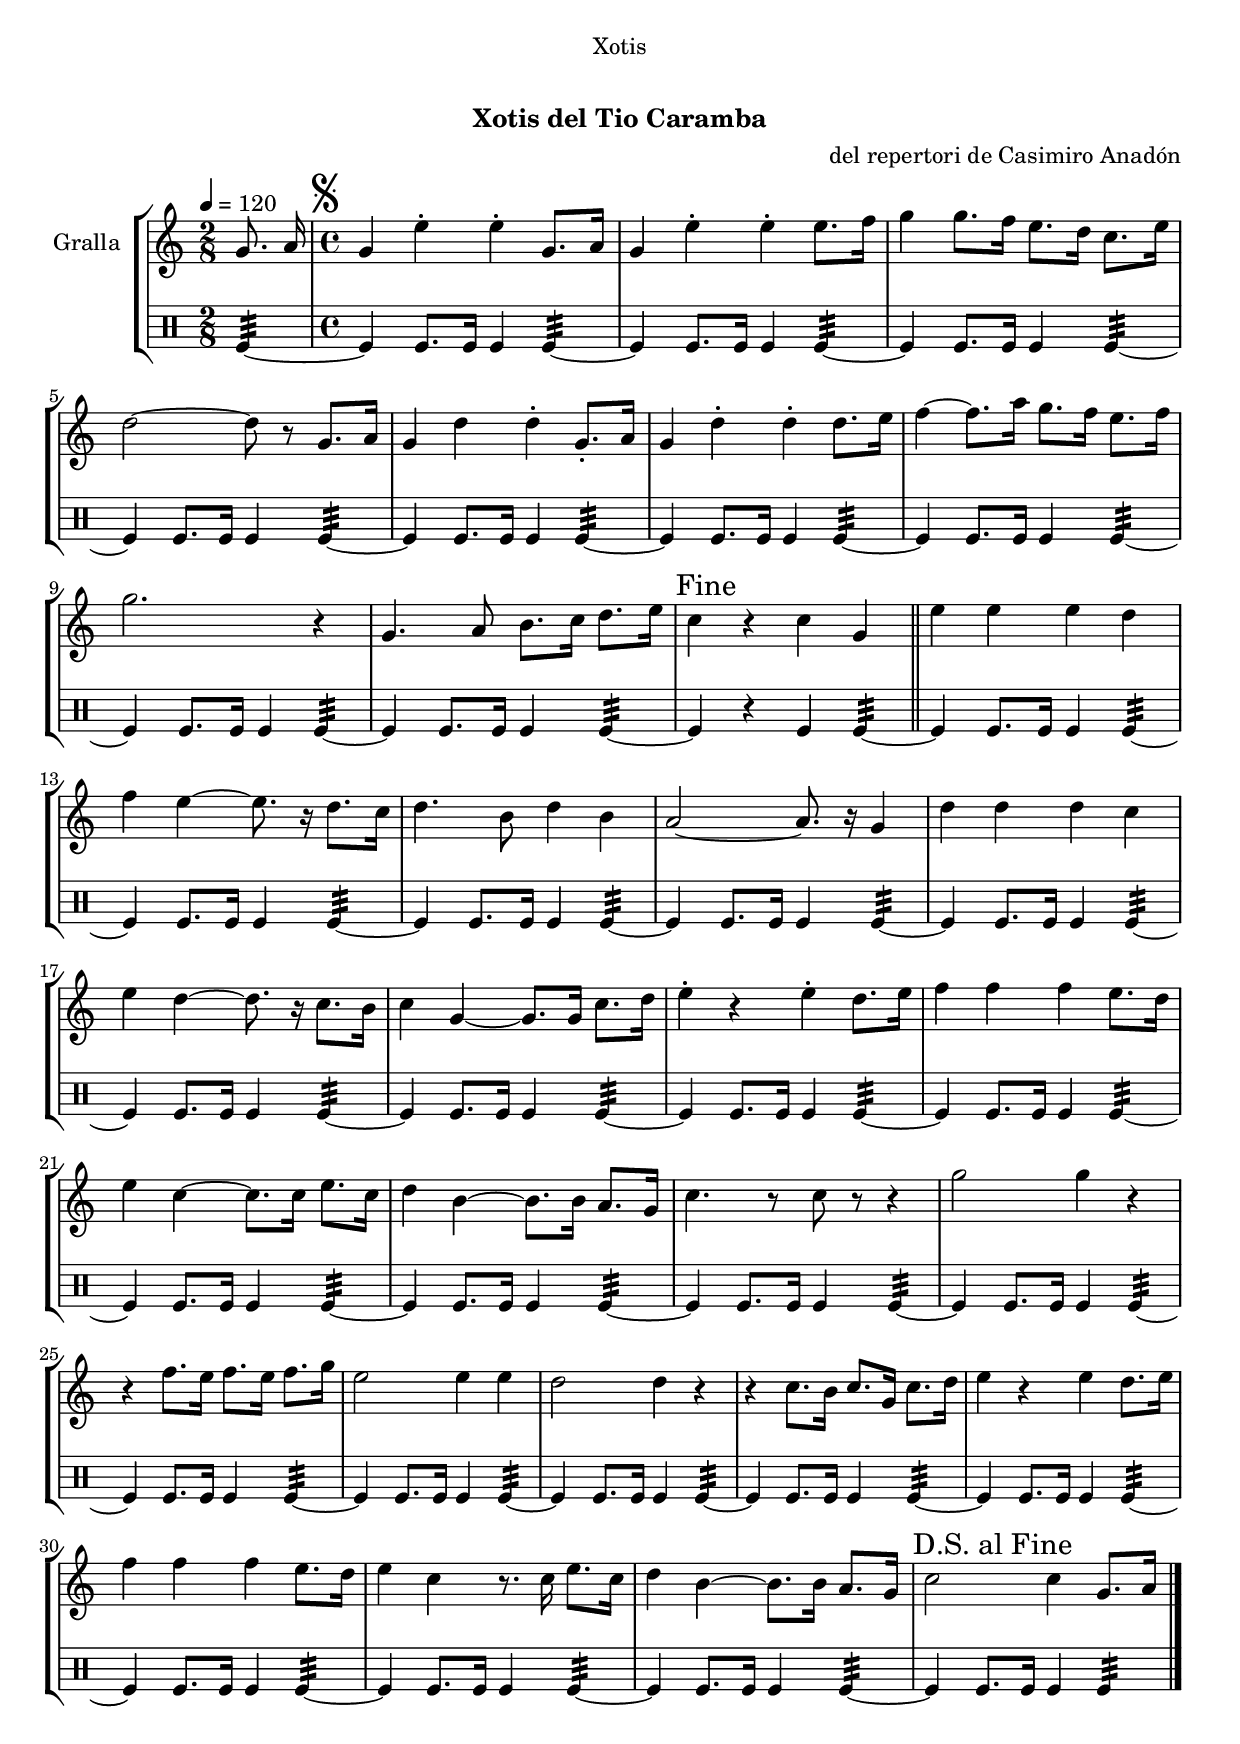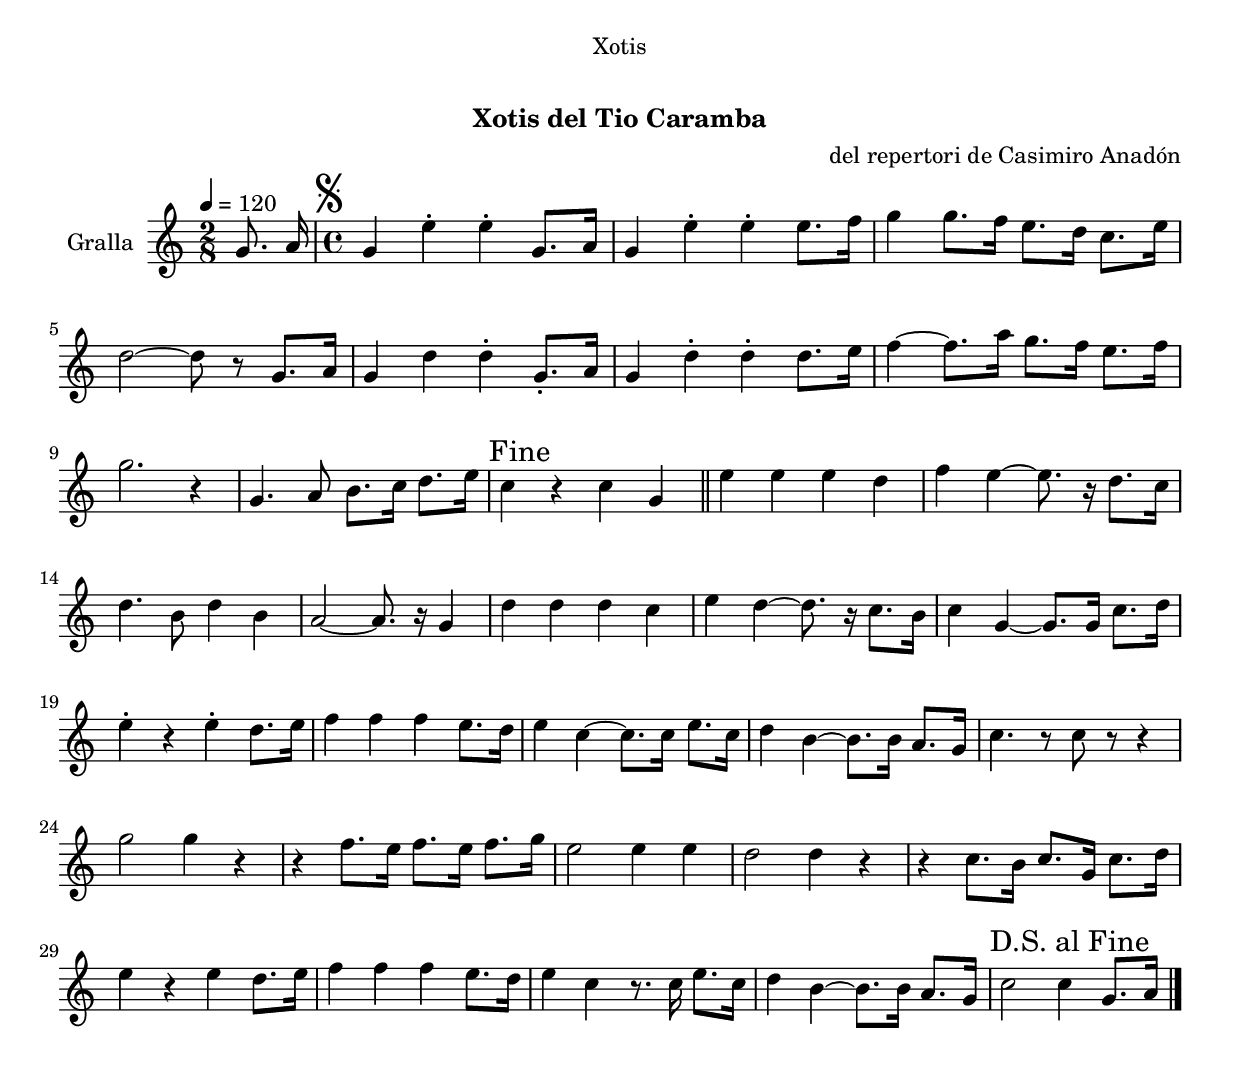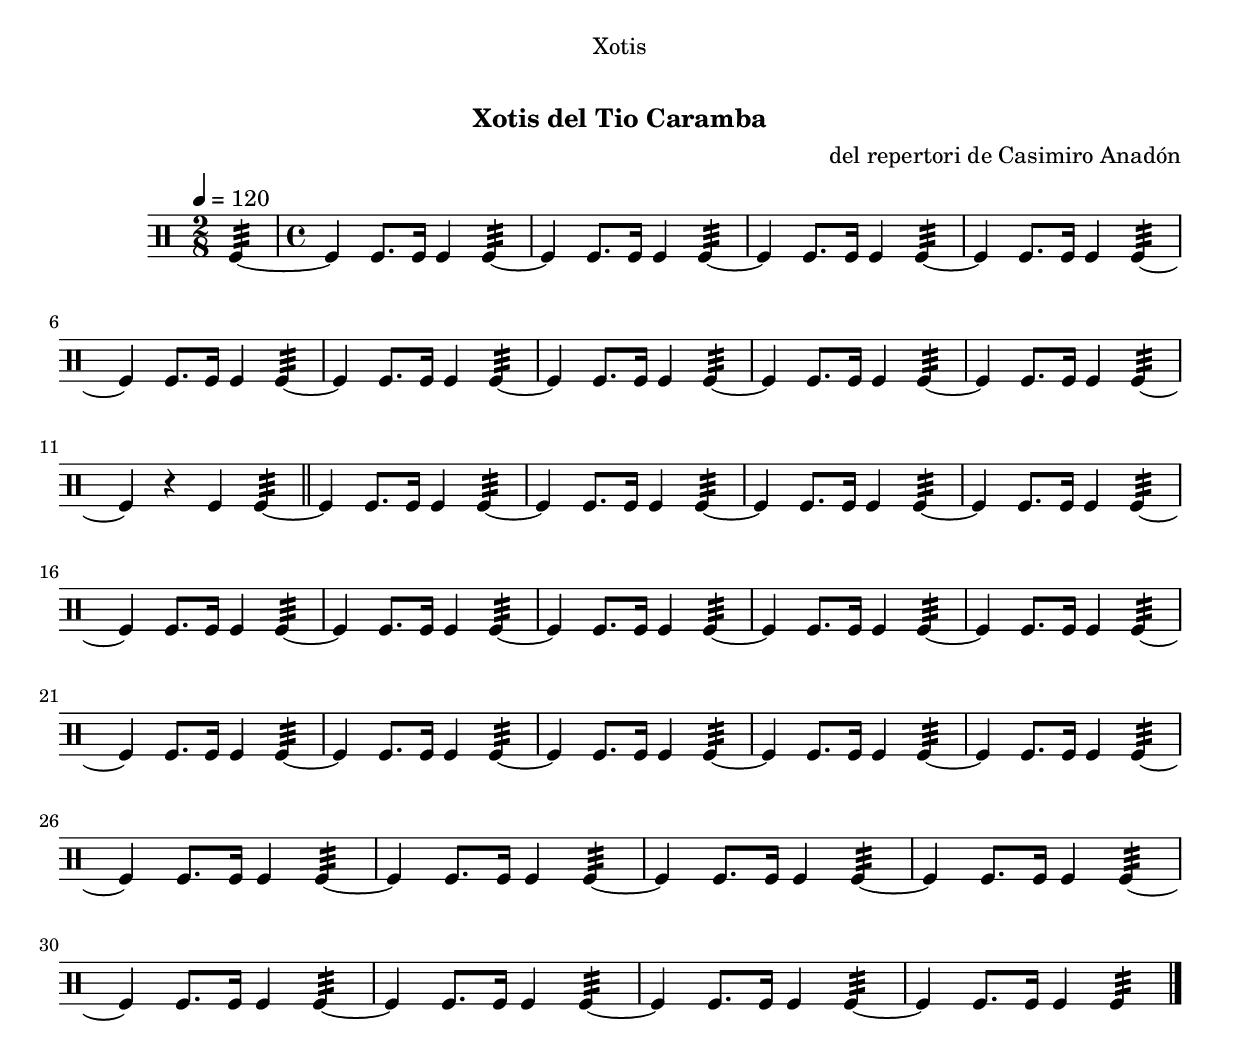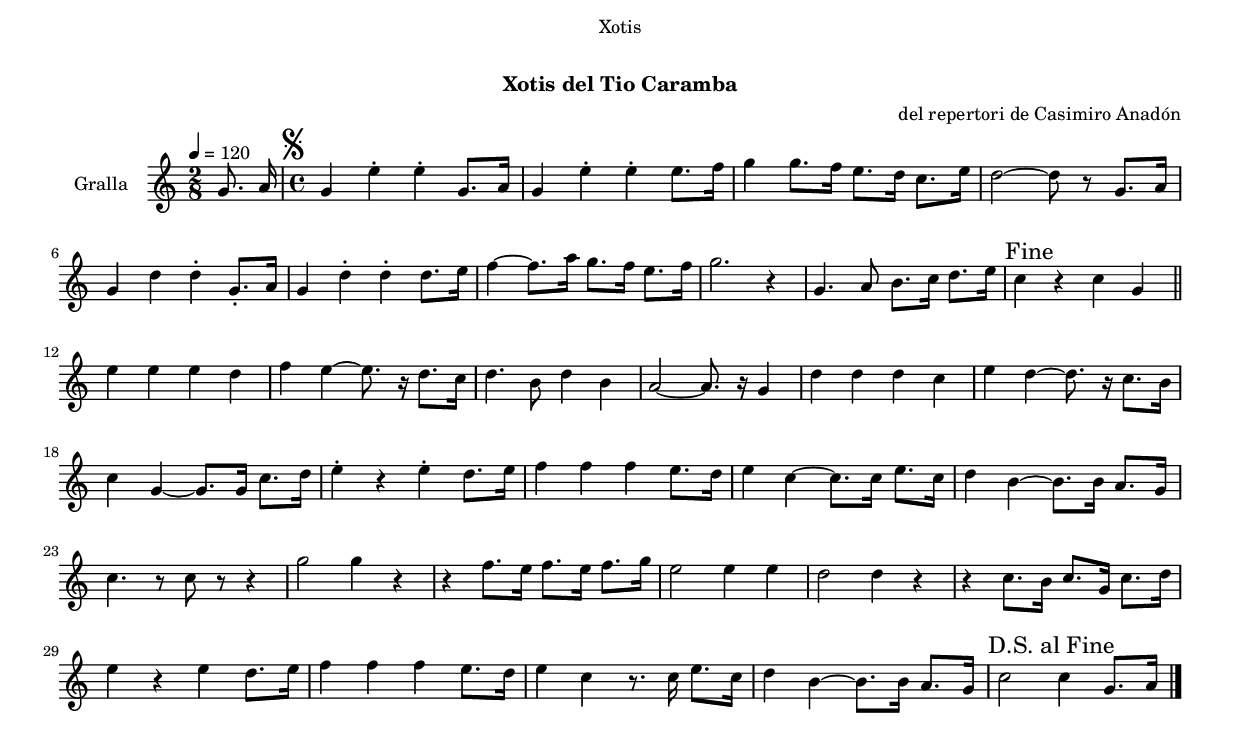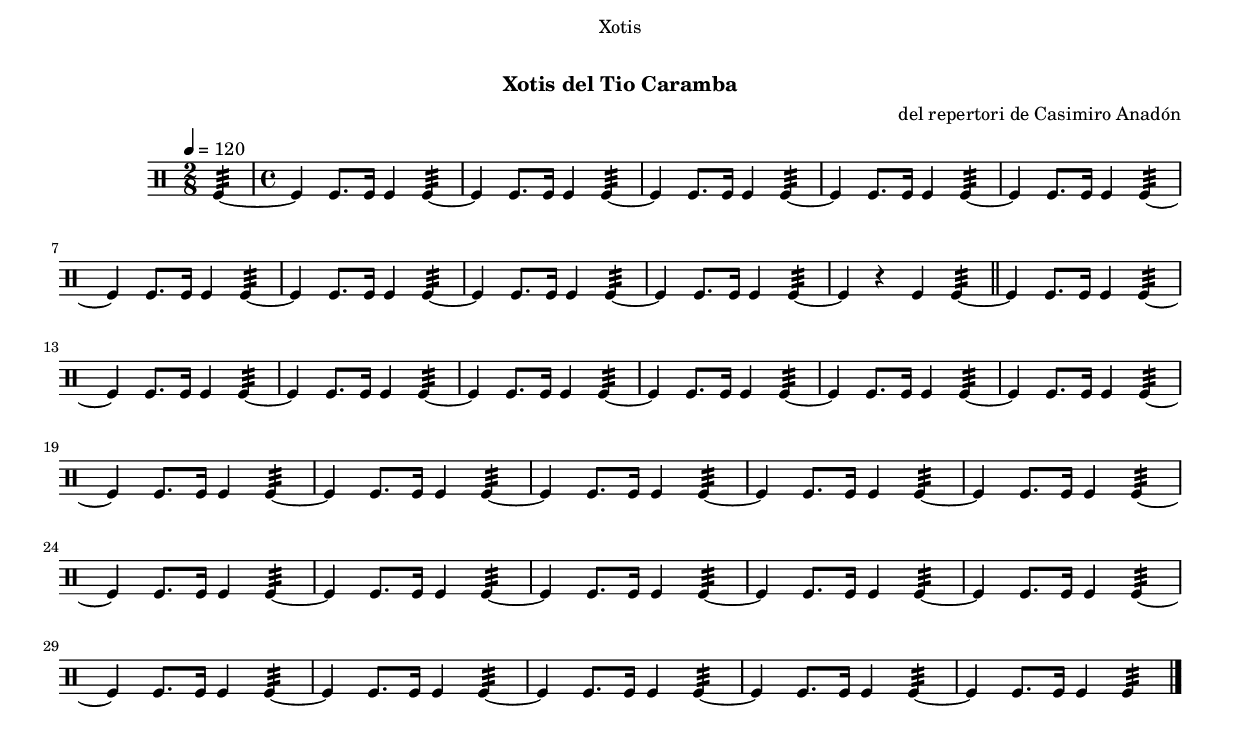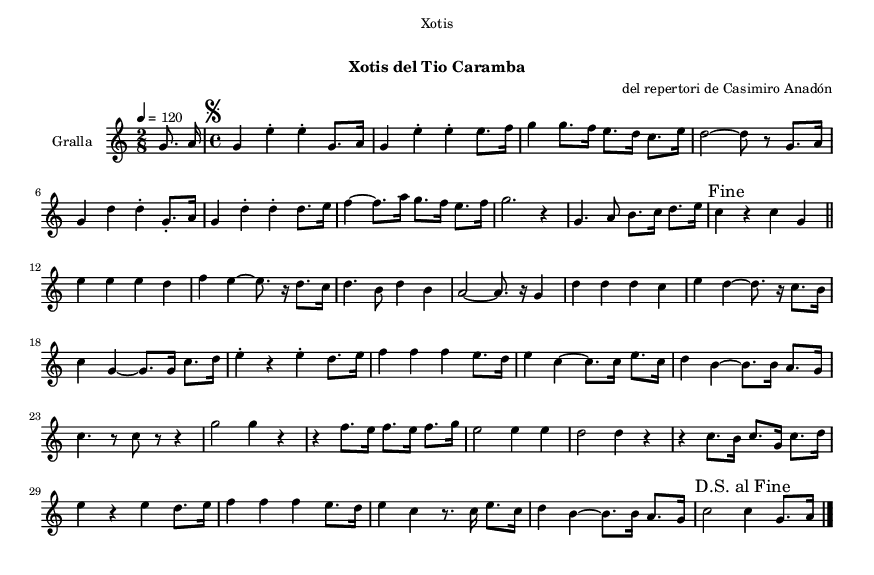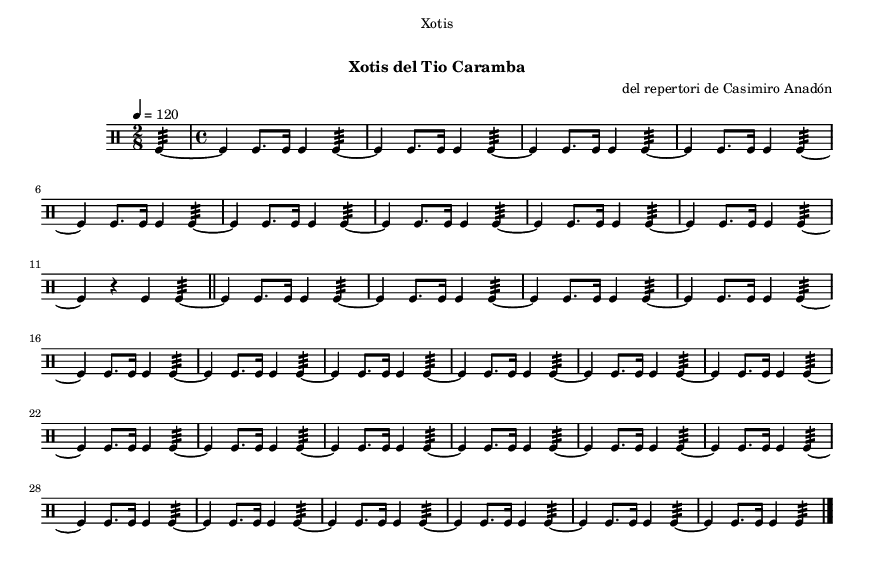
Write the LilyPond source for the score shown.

\version "2.16.0"

\header {
  dedication="Xotis"
  title="  "
  subtitle="Xotis del Tio Caramba"
  subsubtitle=""
  poet=""
  meter=""
  piece=""
  composer="del repertori de Casimiro Anadón"
  arranger=""
  opus=""
  instrument=""
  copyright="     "
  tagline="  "
}

liniaroAa =
\relative g'
{
  \tempo 4=120
  \clef treble
  \key c \major
  \time 2/8
  g8. a16  |
  \time 4/4   \mark \markup {\musicglyph #"scripts.segno"} g4 e' -. e -. g,8. a16  |
  g4 e' -. e -. e8. f16  |
  g4 g8. f16 e8. d16 c8. e16  |
  %05
  d2 ~ d8 r g,8. a16  |
  g4 d' d -. g,8. -. a16  |
  g4 d' -. d -. d8. e16  |
  f4 ~ f8. a16 g8. f16 e8. f16  |
  g2. r4  |
  %10
  g,4. a8 b8. c16 d8. e16  |
  \mark "Fine" c4 r c g  \bar "||"
  e'4 e e d  |
  f4 e ~ e8. r16 d8. c16  |
  d4. b8 d4 b  |
  %15
  a2 ~ a8. r16 g4  |
  d'4 d d c  |
  e4 d ~ d8. r16 c8. b16  |
  c4 g ~ g8. g16 c8. d16  |
  e4 -. r e -. d8. e16  |
  %20
  f4 f f e8. d16  |
  e4 c ~ c8. c16 e8. c16  |
  d4 b ~ b8. b16 a8. g16  |
  c4. r8 c r r4  |
  g'2 g4 r  |
  %25
  r4 f8. e16 f8. e16 f8. g16  |
  e2 e4 e  |
  d2 d4 r  |
  r4 c8. b16 c8. g16 c8. d16  |
  e4 r e d8. e16  |
  %30
  f4 f f e8. d16  |
  e4 c r8. c16 e8. c16  |
  d4 b ~ b8. b16 a8. g16  |
  \mark "D.S. al Fine" c2 c4 g8. a16  \bar "|."
}

liniaroAb =
\drummode
{
  \tempo 4=120
  \time 2/8
  tomfl4:32 ~  |
  \time 4/4   tomfl4 tomfl8. tomfl16 tomfl4 tomfl:32 ~  |
  tomfl4 tomfl8. tomfl16 tomfl4 tomfl:32 ~  |
  tomfl4 tomfl8. tomfl16 tomfl4 tomfl:32 ~  |
  %05
  tomfl4 tomfl8. tomfl16 tomfl4 tomfl:32 ~  |
  tomfl4 tomfl8. tomfl16 tomfl4 tomfl:32 ~  |
  tomfl4 tomfl8. tomfl16 tomfl4 tomfl:32 ~  |
  tomfl4 tomfl8. tomfl16 tomfl4 tomfl:32 ~  |
  tomfl4 tomfl8. tomfl16 tomfl4 tomfl:32 ~  |
  %10
  tomfl4 tomfl8. tomfl16 tomfl4 tomfl:32 ~  |
  tomfl4 r tomfl tomfl:32 ~  \bar "||"
  tomfl4 tomfl8. tomfl16 tomfl4 tomfl:32 ~  |
  tomfl4 tomfl8. tomfl16 tomfl4 tomfl:32 ~  |
  tomfl4 tomfl8. tomfl16 tomfl4 tomfl:32 ~  |
  %15
  tomfl4 tomfl8. tomfl16 tomfl4 tomfl:32 ~  |
  tomfl4 tomfl8. tomfl16 tomfl4 tomfl:32 ~  |
  tomfl4 tomfl8. tomfl16 tomfl4 tomfl:32 ~  |
  tomfl4 tomfl8. tomfl16 tomfl4 tomfl:32 ~  |
  tomfl4 tomfl8. tomfl16 tomfl4 tomfl:32 ~  |
  %20
  tomfl4 tomfl8. tomfl16 tomfl4 tomfl:32 ~  |
  tomfl4 tomfl8. tomfl16 tomfl4 tomfl:32 ~  |
  tomfl4 tomfl8. tomfl16 tomfl4 tomfl:32 ~  |
  tomfl4 tomfl8. tomfl16 tomfl4 tomfl:32 ~  |
  tomfl4 tomfl8. tomfl16 tomfl4 tomfl:32 ~  |
  %25
  tomfl4 tomfl8. tomfl16 tomfl4 tomfl:32 ~  |
  tomfl4 tomfl8. tomfl16 tomfl4 tomfl:32 ~  |
  tomfl4 tomfl8. tomfl16 tomfl4 tomfl:32 ~  |
  tomfl4 tomfl8. tomfl16 tomfl4 tomfl:32 ~  |
  tomfl4 tomfl8. tomfl16 tomfl4 tomfl:32 ~  |
  %30
  tomfl4 tomfl8. tomfl16 tomfl4 tomfl:32 ~  |
  tomfl4 tomfl8. tomfl16 tomfl4 tomfl:32 ~  |
  tomfl4 tomfl8. tomfl16 tomfl4 tomfl:32 ~  |
  tomfl4 tomfl8. tomfl16 tomfl4 tomfl:32  \bar "|."
}

\book {

\paper {
  print-page-number = false
  #(set-paper-size "a4")
  #(layout-set-staff-size 20)
}

\bookpart {
  \score {
    \new StaffGroup {
      \override Score.RehearsalMark #'self-alignment-X = #LEFT
      <<
        \new Staff \with {instrumentName = #"Gralla" } \liniaroAa
        \new DrumStaff \with {instrumentName = #"" } \liniaroAb
      >>
    }
    \layout {}
  }\score { \unfoldRepeats
    \new StaffGroup {
      \override Score.RehearsalMark #'self-alignment-X = #LEFT
      <<
        \new Staff \with {instrumentName = #"Gralla" } \liniaroAa
        \new DrumStaff \with {instrumentName = #"" } \liniaroAb
      >>
    }
    \midi {}
  }
}

\bookpart {
  \header {}
  \score {
    \new StaffGroup {
      \override Score.RehearsalMark #'self-alignment-X = #LEFT
      <<
        \new Staff \with {instrumentName = #"Gralla" } \liniaroAa
      >>
    }
    \layout {}
  }\score { \unfoldRepeats
    \new StaffGroup {
      \override Score.RehearsalMark #'self-alignment-X = #LEFT
      <<
        \new Staff \with {instrumentName = #"Gralla" } \liniaroAa
      >>
    }
    \midi {}
  }
}

\bookpart {
  \header {}
  \score {
    \new StaffGroup {
      \override Score.RehearsalMark #'self-alignment-X = #LEFT
      <<
        \new DrumStaff \with {instrumentName = #"" } \liniaroAb
      >>
    }
    \layout {}
  }\score { \unfoldRepeats
    \new StaffGroup {
      \override Score.RehearsalMark #'self-alignment-X = #LEFT
      <<
        \new DrumStaff \with {instrumentName = #"" } \liniaroAb
      >>
    }
    \midi {}
  }
}

}

\book {

\paper {
  print-page-number = false
  #(set-paper-size "a5landscape")
  #(layout-set-staff-size 16)
}

\bookpart {
  \header {}
  \score {
    \new StaffGroup {
      \override Score.RehearsalMark #'self-alignment-X = #LEFT
      <<
        \new Staff \with {instrumentName = #"Gralla" } \liniaroAa
      >>
    }
    \layout {}
  }
}

\bookpart {
  \header {}
  \score {
    \new StaffGroup {
      \override Score.RehearsalMark #'self-alignment-X = #LEFT
      <<
        \new DrumStaff \with {instrumentName = #"" } \liniaroAb
      >>
    }
    \layout {}
  }
}

}

\book {

\paper {
  print-page-number = false
  #(set-paper-size "a6landscape")
  #(layout-set-staff-size 12)
}

\bookpart {
  \header {}
  \score {
    \new StaffGroup {
      \override Score.RehearsalMark #'self-alignment-X = #LEFT
      <<
        \new Staff \with {instrumentName = #"Gralla" } \liniaroAa
      >>
    }
    \layout {}
  }
}

\bookpart {
  \header {}
  \score {
    \new StaffGroup {
      \override Score.RehearsalMark #'self-alignment-X = #LEFT
      <<
        \new DrumStaff \with {instrumentName = #"" } \liniaroAb
      >>
    }
    \layout {}
  }
}

}

